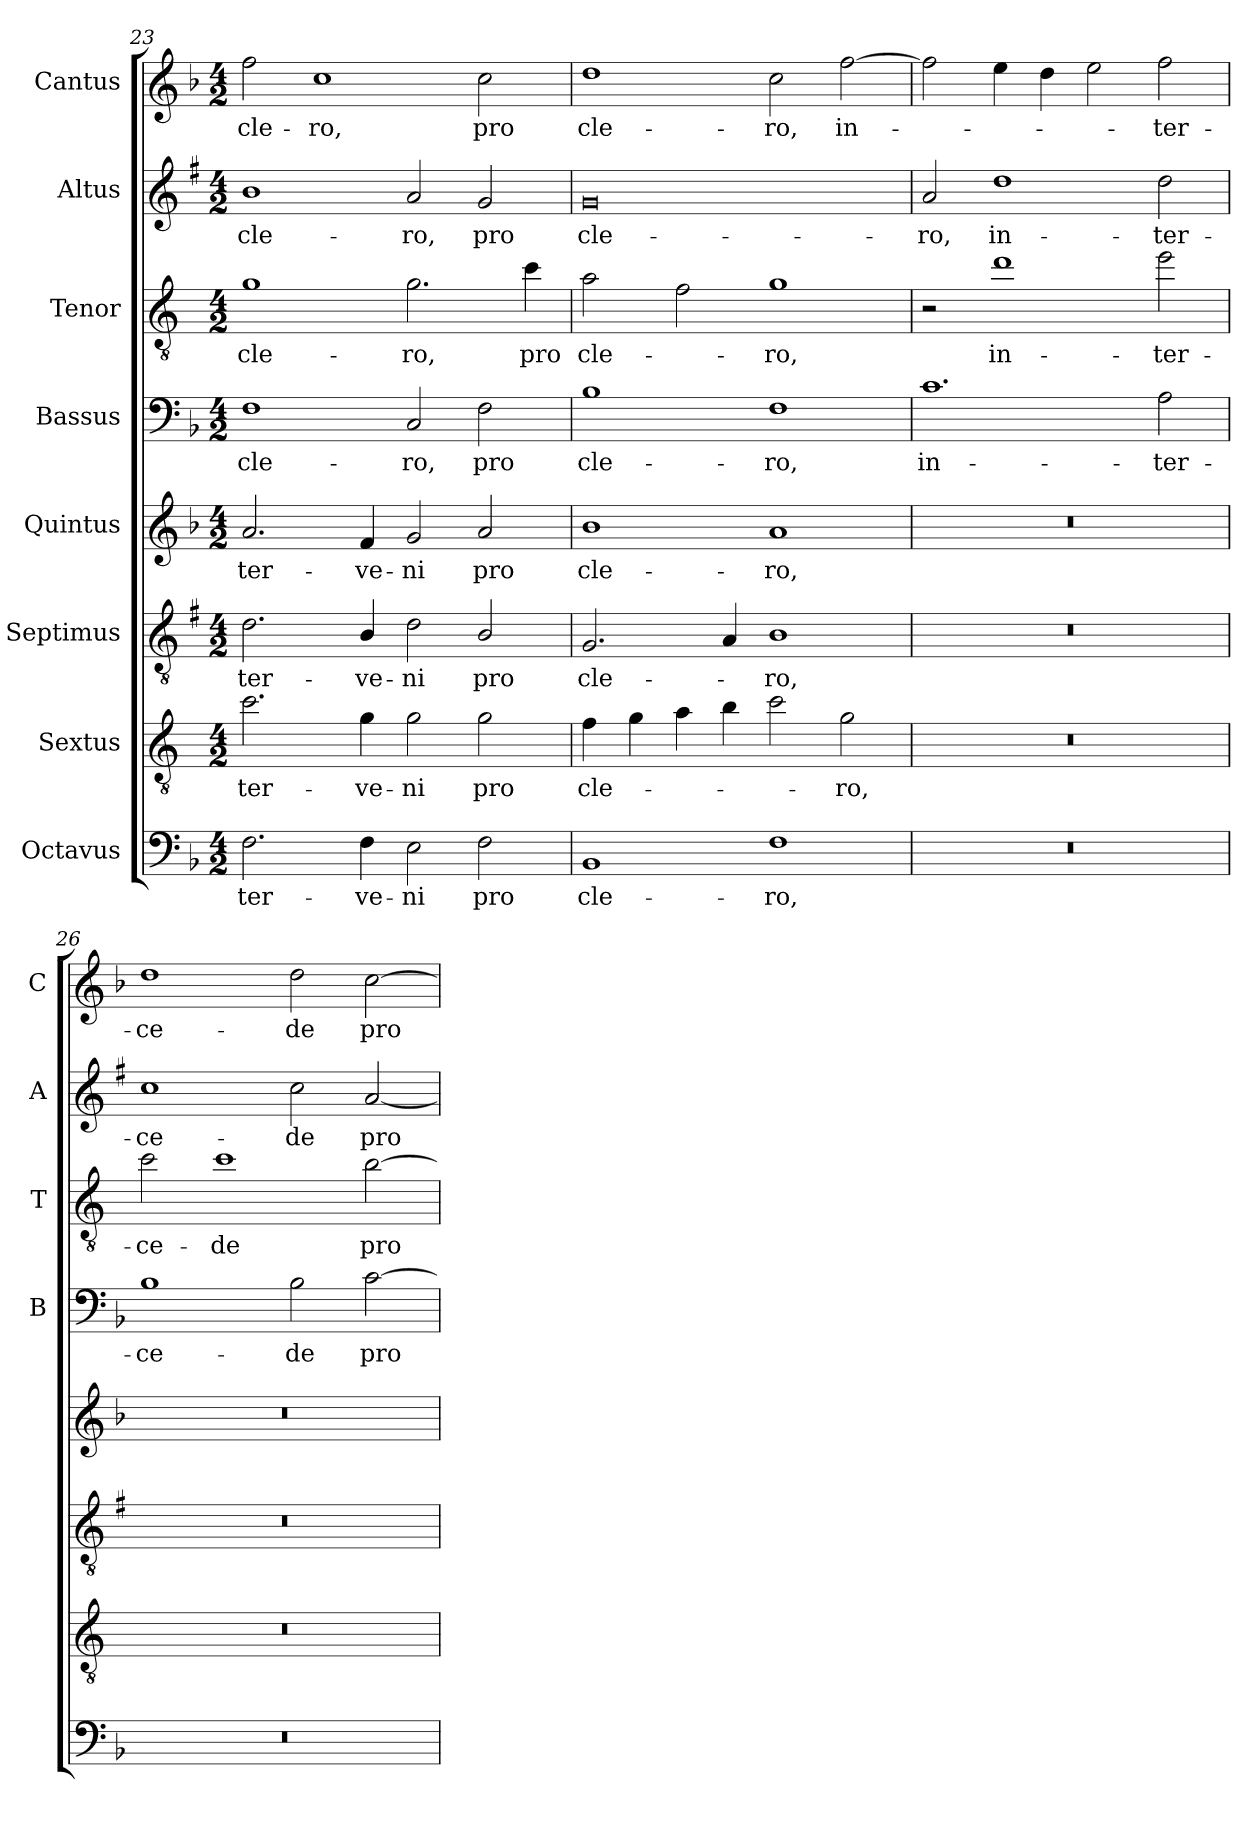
**kern	**text	**kern	**text	**kern	**text	**kern	**text	**kern	**text	**kern	**text	**kern	**text	**kern	**text
*part8	*part8	*part7	*part7	*part6	*part6	*part5	*part5	*part4	*part4	*part3	*part3	*part2	*part2	*part1	*part1
*staff8	*staff8	*staff7	*staff7	*staff6	*staff6	*staff5	*staff5	*staff4	*staff4	*staff3	*staff3	*staff2	*staff2	*staff1	*staff1
*I"Octavus	*	*I"Sextus	*	*I"Septimus	*	*I"Quintus	*	*I"Bassus	*	*I"Tenor	*	*I"Altus	*	*I"Cantus	*
*	*	*	*	*	*	*	*	*I'B	*	*I'T	*	*I'A	*	*I'C	*
*clefF4	*	*clefGv2	*	*clefGv2	*	*clefG2	*	*clefF4	*	*clefGv2	*	*clefG2	*	*clefG2	*
*	*	*ITrd4c7	*	*ITrd1c2	*	*	*	*	*	*ITrd4c7	*	*ITrd1c2	*	*	*
*k[b-]	*	*k[b-]	*	*k[b-]	*	*k[b-]	*	*k[b-]	*	*k[b-]	*	*k[b-]	*	*k[b-]	*
*F:	*	*F:	*	*F:	*	*F:	*	*F:	*	*F:	*	*F:	*	*F:	*
*M4/2	*	*M4/2	*	*M4/2	*	*M4/2	*	*M4/2	*	*M4/2	*	*M4/2	*	*M4/2	*
=23	=23	=23	=23	=23	=23	=23	=23	=23	=23	=23	=23	=23	=23	=23	=23
!	!LO:LY:b	!	!LO:LY:b	!	!LO:LY:b	!	!LO:LY:b	!	!LO:LY:b	!	!LO:LY:b	!	!LO:LY:b	!	!LO:LY:b
2.F\	-ter-	2.f\	-ter-	2.c\	-ter-	2.a/	-ter-	1F	cle-	1c	cle-	1a	cle-	2ff\	cle-
!	!	!	!	!	!	!	!	!	!	!	!	!	!	!	!LO:LY:b
.	.	.	.	.	.	.	.	.	.	.	.	.	.	1cc	-ro,
!	!LO:LY:b	!	!LO:LY:b	!	!LO:LY:b	!	!LO:LY:b	!	!	!	!	!	!	!	!
4F\	-ve-	4c\	-ve-	4A/	-ve-	4f/	-ve-	.	.	.	.	.	.	.	.
!	!LO:LY:b	!	!LO:LY:b	!	!LO:LY:b	!	!LO:LY:b	!	!LO:LY:b	!	!LO:LY:b	!	!LO:LY:b	!	!
2E\	-ni	2c\	-ni	2c\	-ni	2g/	-ni	2C/	-ro,	2.c\	-ro,	2g/	-ro,	.	.
!	!LO:LY:b	!	!LO:LY:b	!	!LO:LY:b	!	!LO:LY:b	!	!LO:LY:b	!	!	!	!LO:LY:b	!	!LO:LY:b
2F\	pro	2c\	pro	2A/	pro	2a/	pro	2F\	pro	.	.	2f/	pro	2cc\	pro
!	!	!	!	!	!	!	!	!	!	!	!LO:LY:b	!	!	!	!
.	.	.	.	.	.	.	.	.	.	4f\	pro	.	.	.	.
=24	=24	=24	=24	=24	=24	=24	=24	=24	=24	=24	=24	=24	=24	=24	=24
!	!LO:LY:b	!	!LO:LY:b	!	!LO:LY:b	!	!LO:LY:b	!	!LO:LY:b	!	!LO:LY:b	!	!LO:LY:b	!	!LO:LY:b
1BB-	cle-	4B-\	cle-	2.F/	cle-	1b-	cle-	1B-	cle-	2d\	cle-	0f	cle-	1dd	cle-
.	.	4c\	.	.	.	.	.	.	.	.	.	.	.	.	.
.	.	4d\	.	.	.	.	.	.	.	2B-\	.	.	.	.	.
.	.	4e\	.	4G/	.	.	.	.	.	.	.	.	.	.	.
!	!LO:LY:b	!	!	!	!LO:LY:b	!	!LO:LY:b	!	!LO:LY:b	!	!LO:LY:b	!	!	!	!LO:LY:b
1F	-ro,	2f\	.	1A	-ro,	1a	-ro,	1F	-ro,	1c	-ro,	.	.	2cc\	-ro,
!	!	!	!LO:LY:b	!	!	!	!	!	!	!	!	!	!	!	!LO:LY:b
.	.	2c\	-ro,	.	.	.	.	.	.	.	.	.	.	[2ff\	in-
!!LO:LB:g=z
=25	=25	=25	=25	=25	=25	=25	=25	=25	=25	=25	=25	=25	=25	=25	=25
!	!	!	!	!	!	!	!	!	!LO:LY:b	!	!	!	!LO:LY:b	!	!
0r	.	0r	.	0r	.	0r	.	1.c	in-	2r	.	2g/	-ro,	2ff\]	.
!	!	!	!	!	!	!	!	!	!	!	!LO:LY:b	!	!LO:LY:b	!	!
.	.	.	.	.	.	.	.	.	.	1g	in-	1cc	in-	4ee\	.
.	.	.	.	.	.	.	.	.	.	.	.	.	.	4dd\	.
.	.	.	.	.	.	.	.	.	.	.	.	.	.	2ee\	.
!	!	!	!	!	!	!	!	!	!LO:LY:b	!	!LO:LY:b	!	!LO:LY:b	!	!LO:LY:b
.	.	.	.	.	.	.	.	2A\	-ter-	2a\	-ter-	2cc\	-ter-	2ff\	-ter-
=26	=26	=26	=26	=26	=26	=26	=26	=26	=26	=26	=26	=26	=26	=26	=26
!	!	!	!	!	!	!	!	!	!LO:LY:b	!	!LO:LY:b	!	!LO:LY:b	!	!LO:LY:b
0r	.	0r	.	0r	.	0r	.	1B-	-ce-	2f\	-ce-	1b-	-ce-	1dd	-ce-
!	!	!	!	!	!	!	!	!	!	!	!LO:LY:b	!	!	!	!
.	.	.	.	.	.	.	.	.	.	1f	-de	.	.	.	.
!	!	!	!	!	!	!	!	!	!LO:LY:b	!	!	!	!LO:LY:b	!	!LO:LY:b
.	.	.	.	.	.	.	.	2B-\	-de	.	.	2b-\	-de	2dd\	-de
!	!	!	!	!	!	!	!	!	!LO:LY:b	!	!LO:LY:b	!	!LO:LY:b	!	!LO:LY:b
.	.	.	.	.	.	.	.	[2c\	pro	[2e\	pro	[2g/	pro	[2cc\	pro
=	=	=	=	=	=	=	=	=	=	=	=	=	=	=	=
*-	*-	*-	*-	*-	*-	*-	*-	*-	*-	*-	*-	*-	*-	*-	*-
